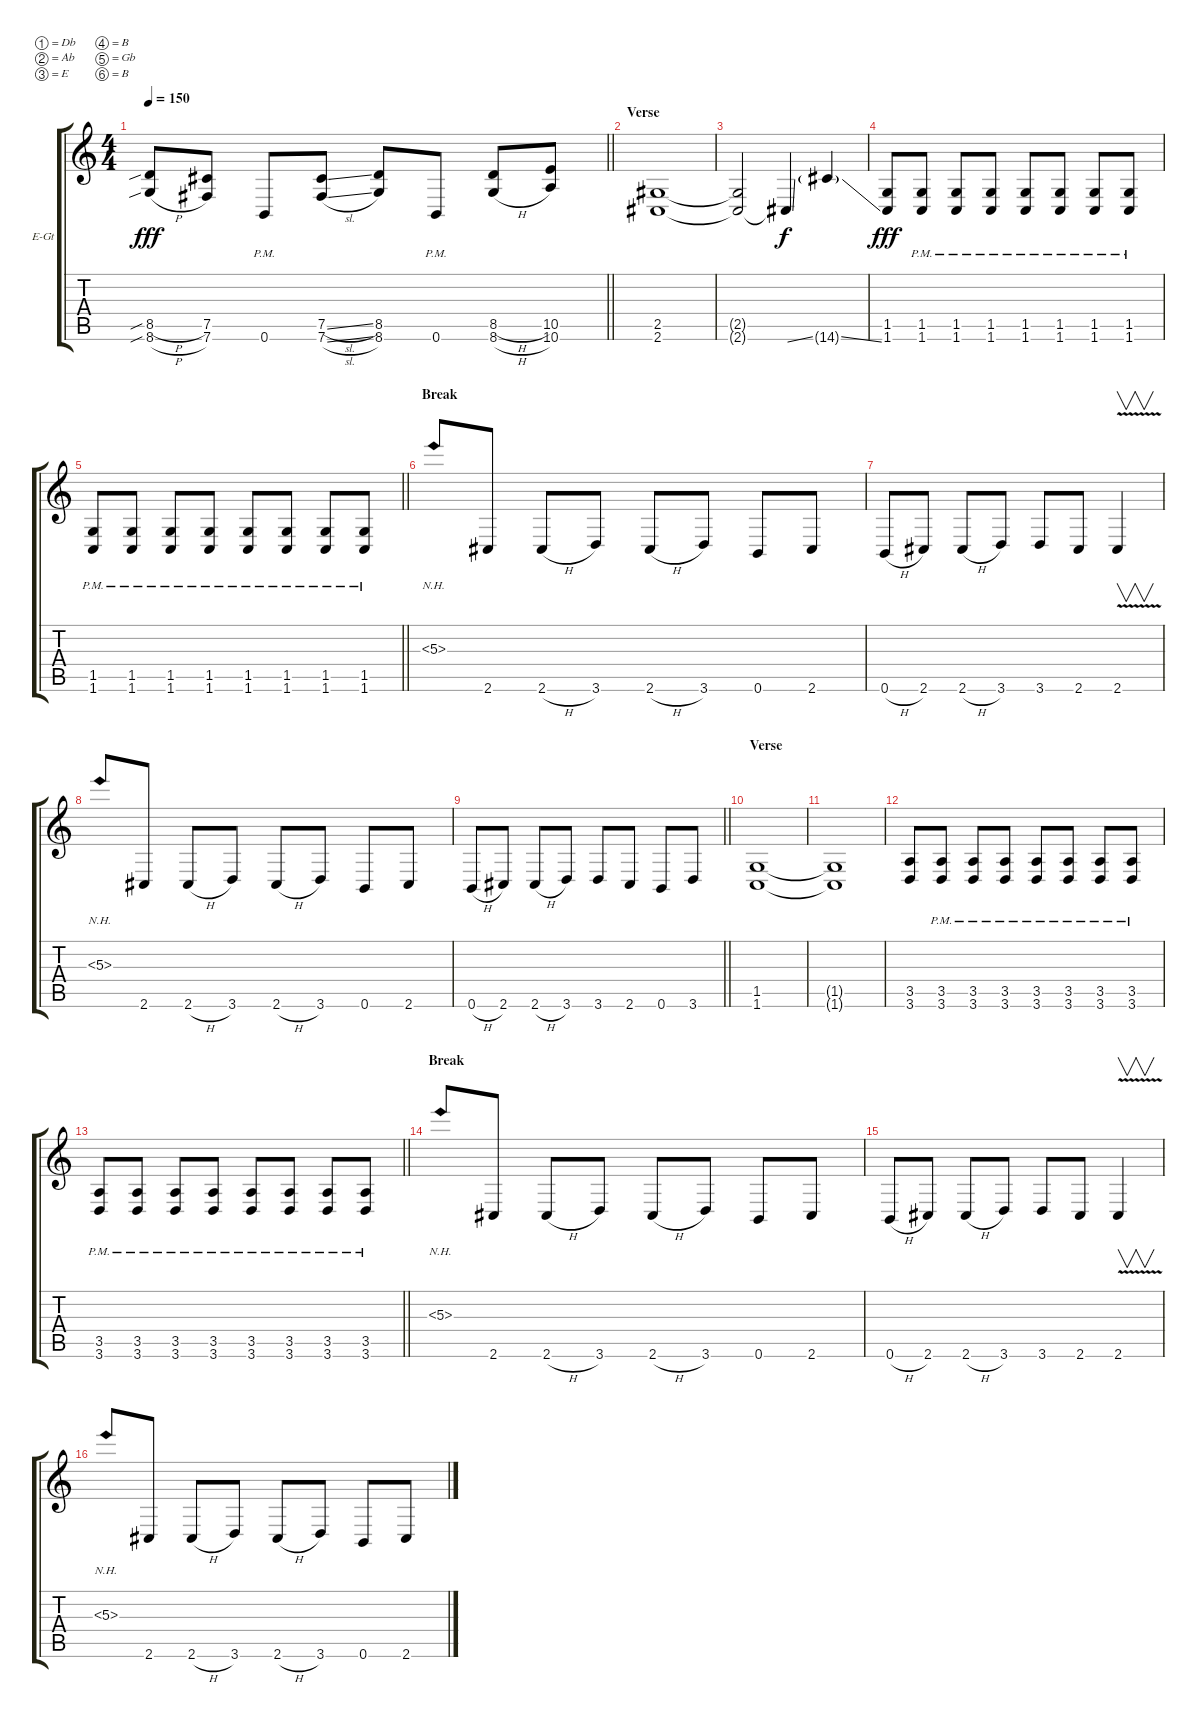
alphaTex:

\bracketExtendMode groupsimilarinstruments
\firstSystemTrackNameOrientation horizontal
\otherSystemsTrackNameOrientation horizontal
\track ("Phil Demmel (Distorted)" "E-Gt") {instrument distortionguitar}
\staff {score tabs}
\tuning (Db4 Ab3 E3 B2 Gb2 B1)
\ts (4 4)
\tempo 150
\clef g2
\barLineRight lightlight
\ks c
(8.5{sib h} 8.6{sib h}).8{dy fff} (7.5 7.6).8 0.6{pm}.8 (7.5{sl} 7.6{sl}).8 (8.5 8.6).8 0.6{pm}.8 (8.5{h} 8.6{h}).8 (10.5 10.6).8 |
\section ("" "Verse")
(2.5 2.6).1 |
(2.5{t} 2.6{t}).2 2.6{ss t}.4{dy f} 14.6{ss g}.4 |
(1.5 1.6).8{dy fff} (1.5{pm} 1.6{pm}).8 (1.5{pm} 1.6{pm}).8 (1.5{pm} 1.6{pm}).8 (1.5{pm} 1.6{pm}).8 (1.5{pm} 1.6{pm}).8 (1.5{pm} 1.6{pm}).8 (1.5{pm} 1.6{pm}).8 |
\barLineRight lightlight
(1.5{pm} 1.6{pm}).8 (1.5{pm} 1.6{pm}).8 (1.5{pm} 1.6{pm}).8 (1.5{pm} 1.6{pm}).8 (1.5{pm} 1.6{pm}).8 (1.5{pm} 1.6{pm}).8 (1.5{pm} 1.6{pm}).8 (1.5{pm} 1.6{pm}).8 |
\section ("" "Break")
5.3{nh}.8 2.6.8 2.6{h}.8 3.6.8 2.6{h}.8 3.6.8 0.6.8 2.6.8 |
0.6{h}.8 2.6.8 2.6{h}.8 3.6.8 3.6.8 2.6.8 2.6{v}.4{v} |
5.3{nh}.8 2.6.8 2.6{h}.8 3.6.8 2.6{h}.8 3.6.8 0.6.8 2.6.8 |
\barLineRight lightlight
0.6{h}.8 2.6.8 2.6{h}.8 3.6.8 3.6.8 2.6.8 0.6.8 3.6.8 |
\section ("" "Verse")
(1.5 1.6).1 |
(1.5{t} 1.6{t}).1 |
(3.5 3.6).8 (3.5{pm} 3.6{pm}).8 (3.5{pm} 3.6{pm}).8 (3.5{pm} 3.6{pm}).8 (3.5{pm} 3.6{pm}).8 (3.5{pm} 3.6{pm}).8 (3.5{pm} 3.6{pm}).8 (3.5{pm} 3.6{pm}).8 |
\barLineRight lightlight
(3.5{pm} 3.6{pm}).8 (3.5{pm} 3.6{pm}).8 (3.5{pm} 3.6{pm}).8 (3.5{pm} 3.6{pm}).8 (3.5{pm} 3.6{pm}).8 (3.5{pm} 3.6{pm}).8 (3.5{pm} 3.6{pm}).8 (3.5{pm} 3.6{pm}).8 |
\section ("" "Break")
5.3{nh}.8 2.6.8 2.6{h}.8 3.6.8 2.6{h}.8 3.6.8 0.6.8 2.6.8 |
0.6{h}.8 2.6.8 2.6{h}.8 3.6.8 3.6.8 2.6.8 2.6{v}.4{v} |
5.3{nh}.8 2.6.8 2.6{h}.8 3.6.8 2.6{h}.8 3.6.8 0.6.8 2.6.8
